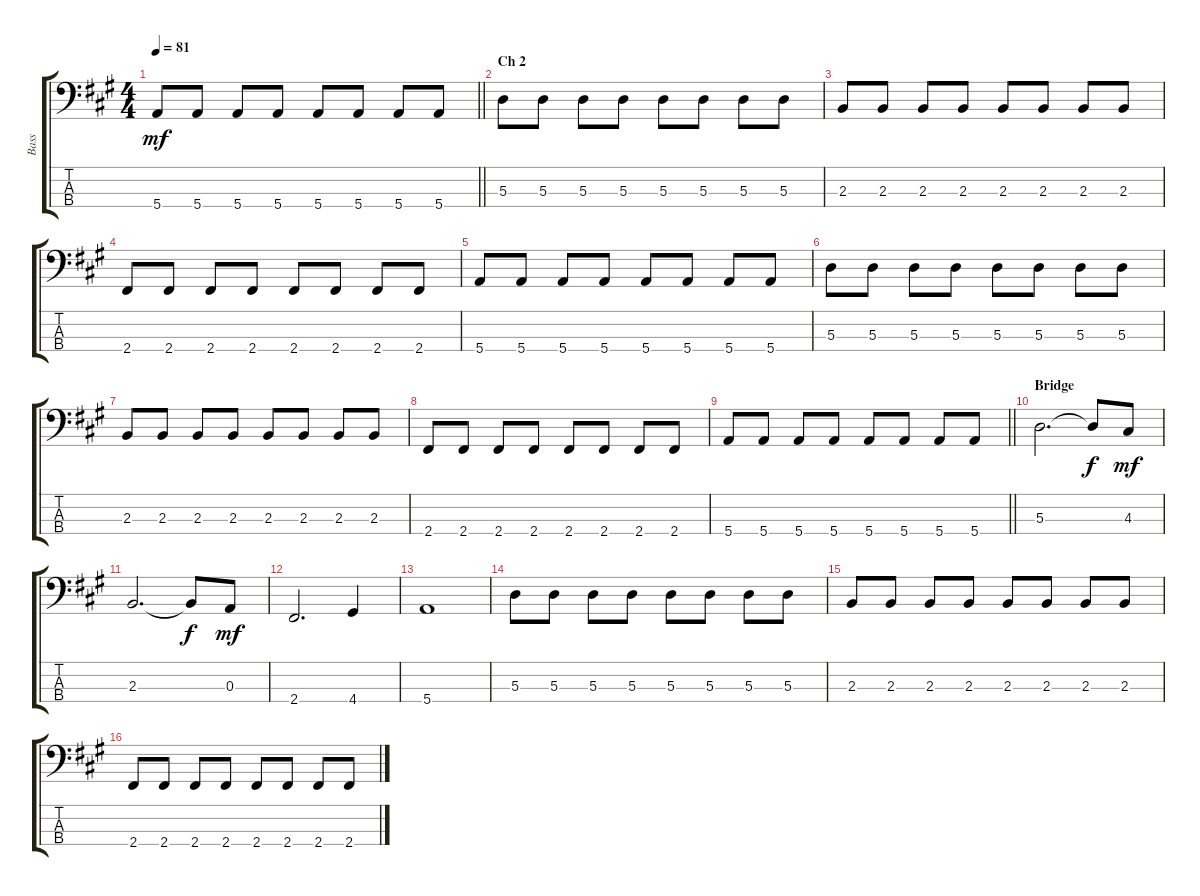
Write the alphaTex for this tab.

\track ("Bass" "Bass") {instrument electricbasspick}
\staff {score tabs}
\tuning (G2 D2 A1 E1) {hide}
\ts (4 4)
\tempo 81
\clef f4
\barLineRight lightlight
\ks f#minor
5.4.8{dy mf} 5.4.8 5.4.8 5.4.8 5.4.8 5.4.8 5.4.8 5.4.8 |
\section ("" "Ch 2")
5.3.8 5.3.8 5.3.8 5.3.8 5.3.8 5.3.8 5.3.8 5.3.8 |
2.3.8 2.3.8 2.3.8 2.3.8 2.3.8 2.3.8 2.3.8 2.3.8 |
2.4.8 2.4.8 2.4.8 2.4.8 2.4.8 2.4.8 2.4.8 2.4.8 |
5.4.8 5.4.8 5.4.8 5.4.8 5.4.8 5.4.8 5.4.8 5.4.8 |
5.3.8 5.3.8 5.3.8 5.3.8 5.3.8 5.3.8 5.3.8 5.3.8 |
2.3.8 2.3.8 2.3.8 2.3.8 2.3.8 2.3.8 2.3.8 2.3.8 |
2.4.8 2.4.8 2.4.8 2.4.8 2.4.8 2.4.8 2.4.8 2.4.8 |
\barLineRight lightlight
5.4.8 5.4.8 5.4.8 5.4.8 5.4.8 5.4.8 5.4.8 5.4.8 |
\section ("" "Bridge")
5.3.2{d} 5.3{t}.8{dy f} 4.3.8{dy mf} |
2.3.2{d} 2.3{t}.8{dy f} 0.3.8{dy mf} |
2.4.2{d} 4.4.4 |
5.4.1 |
5.3.8 5.3.8 5.3.8 5.3.8 5.3.8 5.3.8 5.3.8 5.3.8 |
2.3.8 2.3.8 2.3.8 2.3.8 2.3.8 2.3.8 2.3.8 2.3.8 |
2.4.8 2.4.8 2.4.8 2.4.8 2.4.8 2.4.8 2.4.8 2.4.8
